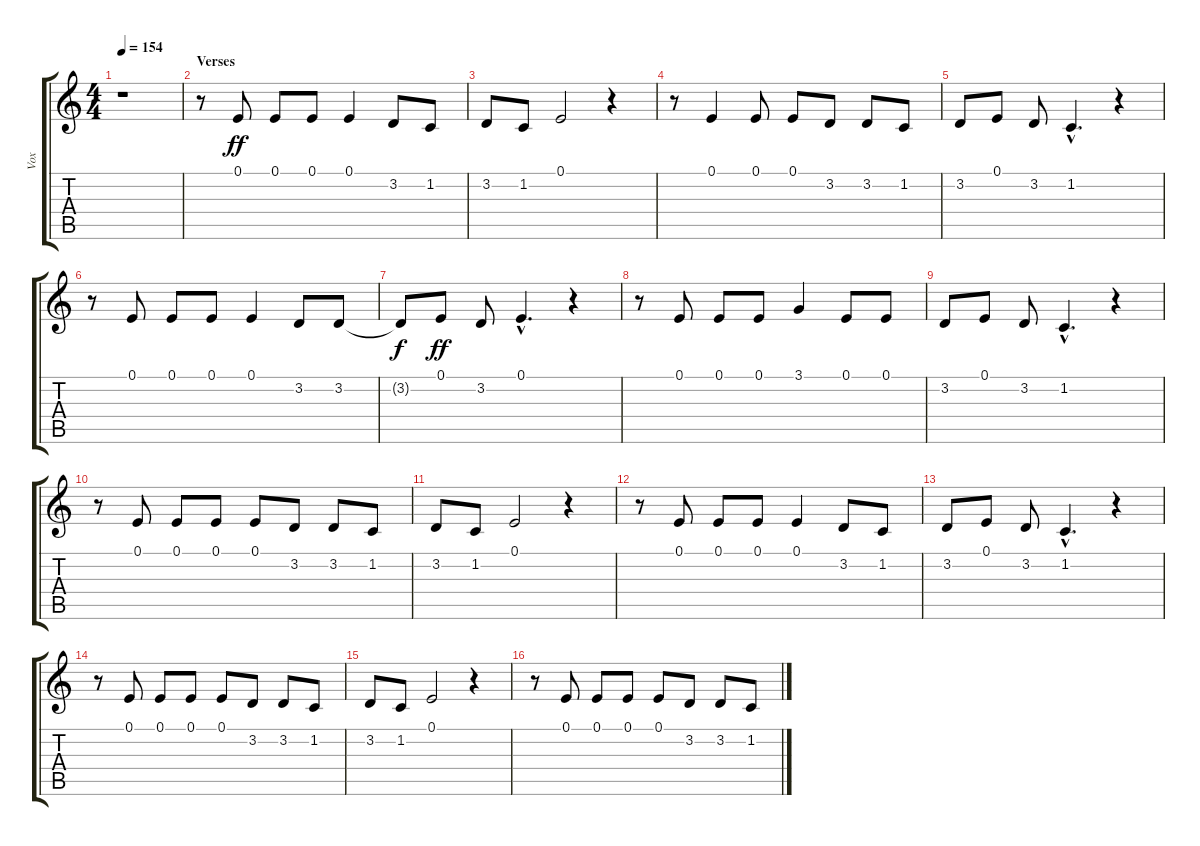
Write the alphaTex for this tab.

\track ("Vox" "Vox") {instrument voiceoohs}
\staff {score tabs}
\tuning (E4 B3 G3 D3 A2 E2) {hide}
\ts (4 4)
\tempo 154
\clef g2
\ks c
r.1{dy f} |
\section ("" "Verses")
r.8 0.1.8{dy ff} 0.1.8 0.1.8 0.1.4 3.2.8 1.2.8 |
3.2.8 1.2.8 0.1.2 r.4 |
r.8 0.1.4 0.1.8 0.1.8 3.2.8 3.2.8 1.2.8 |
3.2.8 0.1.8 3.2.8 1.2{hac}.4{d} r.4 |
r.8 0.1.8 0.1.8 0.1.8 0.1.4 3.2.8 3.2.8 |
3.2{t}.8{dy f} 0.1.8{dy ff} 3.2.8 0.1{hac}.4{d} r.4 |
r.8 0.1.8 0.1.8 0.1.8 3.1.4 0.1.8 0.1.8 |
3.2.8 0.1.8 3.2.8 1.2{hac}.4{d} r.4 |
r.8 0.1.8 0.1.8 0.1.8 0.1.8 3.2.8 3.2.8 1.2.8 |
3.2.8 1.2.8 0.1.2 r.4 |
r.8 0.1.8 0.1.8 0.1.8 0.1.4 3.2.8 1.2.8 |
3.2.8 0.1.8 3.2.8 1.2{hac}.4{d} r.4 |
r.8 0.1.8 0.1.8 0.1.8 0.1.8 3.2.8 3.2.8 1.2.8 |
3.2.8 1.2.8 0.1.2 r.4 |
r.8 0.1.8 0.1.8 0.1.8 0.1.8 3.2.8 3.2.8 1.2.8
